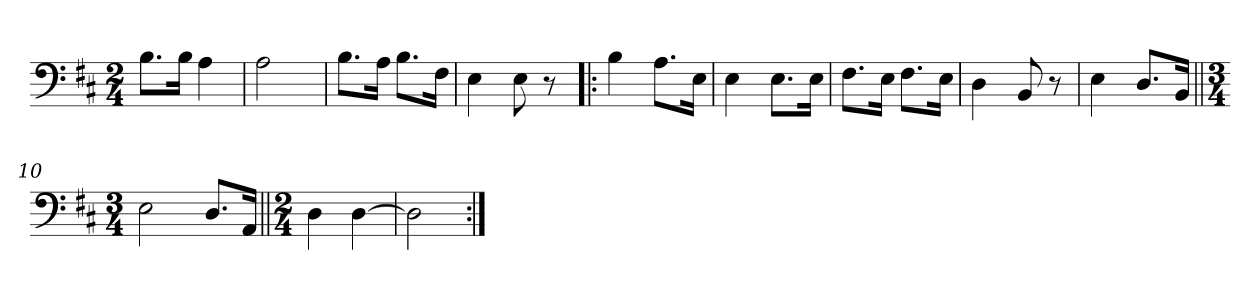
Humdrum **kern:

**kern
*part1
*staff1
*clefF4
*k[f#c#]
*M2/4
=1
8.B\L
16B\Jk
4A\
=2
2A\
=3
8.B\L
16A\Jk
8.B\L
16F#\Jk
=4
4E\
8E\
8r
=5!|:
4B\
8.A\L
16E\Jk
=6
4E\
8.E\L
16E\Jk
=7
8.F#\L
16E\Jk
8.F#\L
16E\Jk
=8
4D\
8BB/
8r
=9
4E\
8.D/L
16BB/Jk
=10||
*M3/4
2E\
8.D/L
16AA/Jk
=11||
*M2/4
4D\
[4D\
=12
2D\]
=:|!
*-
